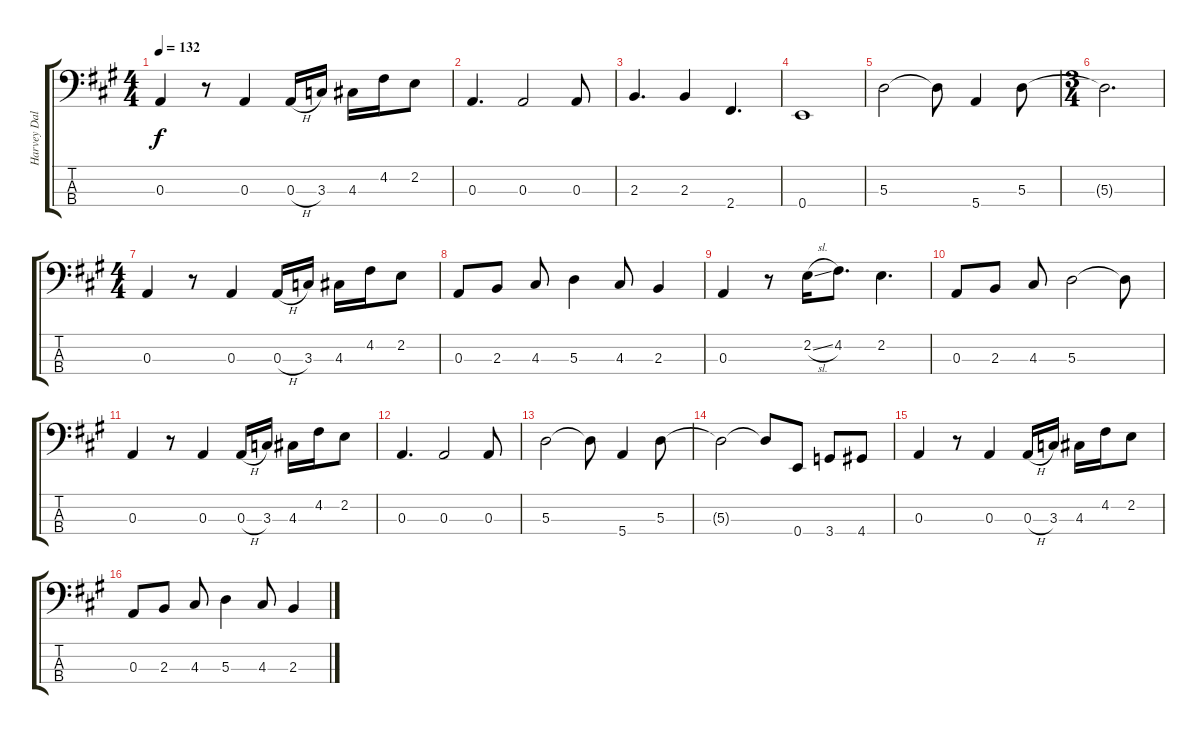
\track ("Harvey Dalton Bass" "Harvey Dal") {instrument electricbassfinger}
\staff {score tabs}
\tuning (G2 D2 A1 E1) {hide}
\ts (4 4)
\tempo 132
\clef f4
\ks a
0.3.4{dy f} r.8 0.3.4 0.3{h}.16 3.3.16 4.3.16 4.2.16 2.2.8 |
0.3.4{d} 0.3.2 0.3.8 |
2.3.4{d} 2.3.4 2.4.4{d} |
0.4.1 |
5.3.2 5.3{t}.8 5.4.4 5.3.8 |
\ts (3 4)
5.3{t}.2{d} |
\ts (4 4)
0.3.4 r.8 0.3.4 0.3{h}.16 3.3.16 4.3.16 4.2.16 2.2.8 |
0.3.8 2.3.8 4.3.8 5.3.4 4.3.8 2.3.4 |
0.3.4 r.8 2.2{sl}.16 4.2.8{d} 2.2.4{d} |
0.3.8 2.3.8 4.3.8 5.3.2 5.3{t}.8 |
0.3.4 r.8 0.3.4 0.3{h}.16 3.3.16 4.3.16 4.2.16 2.2.8 |
0.3.4{d} 0.3.2 0.3.8 |
5.3.2 5.3{t}.8 5.4.4 5.3.8 |
5.3{t}.2 5.3{t}.8 0.4.8 3.4.8 4.4.8 |
0.3.4 r.8 0.3.4 0.3{h}.16 3.3.16 4.3.16 4.2.16 2.2.8 |
0.3.8 2.3.8 4.3.8 5.3.4 4.3.8 2.3.4
